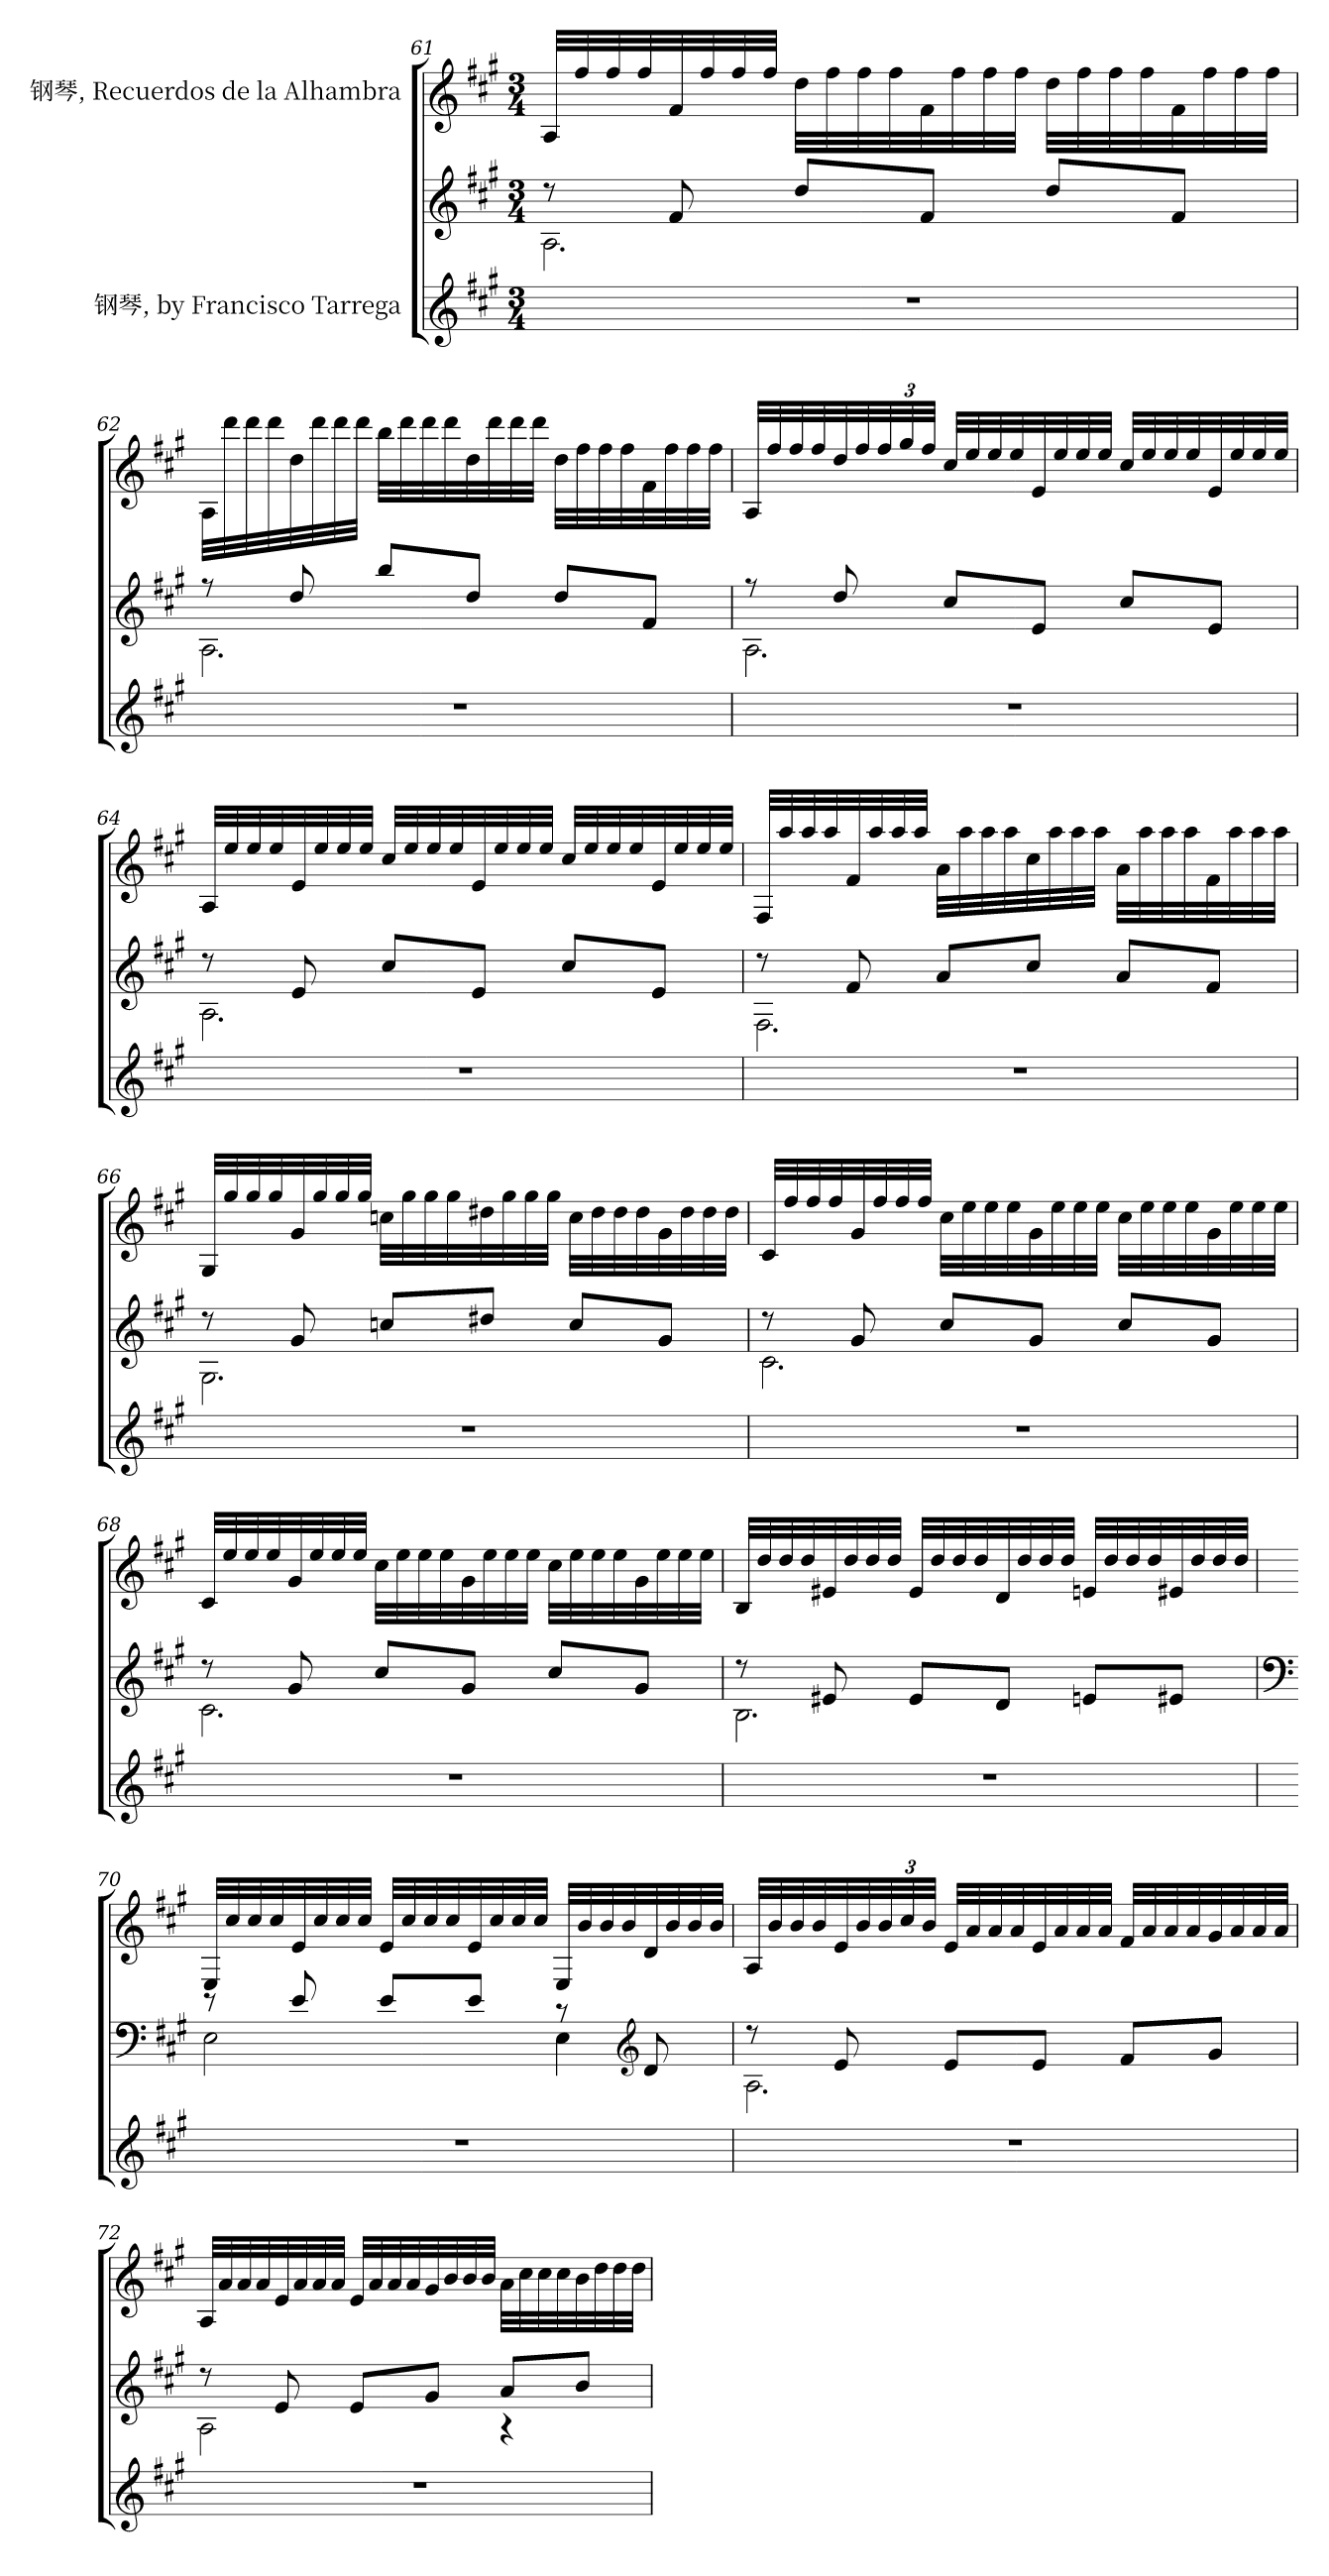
**kern	**kern	**kern
*part2	*part2	*part1
*staff3	*staff2	*staff1
*I"钢琴, by Francisco Tarrega	*	*I"钢琴, Recuerdos de la Alhambra
!!LO:PB:g=z
*clefG2	*clefG2	*clefG2
*k[f#c#g#]	*k[f#c#g#]	*k[f#c#g#]
*M3/4	*M3/4	*M3/4
=61	=61	=61
*	*^	*
2.r	8r	2.A\	32A/LLL
.	.	.	32ff#/
.	.	.	32ff#/
.	.	.	32ff#/
.	8f#/	.	32f#/
.	.	.	32ff#/
.	.	.	32ff#/
.	.	.	32ff#/JJJ
.	8dd/L	.	32dd\LLL
.	.	.	32ff#\
.	.	.	32ff#\
.	.	.	32ff#\
.	8f#/J	.	32f#\
.	.	.	32ff#\
.	.	.	32ff#\
.	.	.	32ff#\JJJ
.	8dd/L	.	32dd\LLL
.	.	.	32ff#\
.	.	.	32ff#\
.	.	.	32ff#\
.	8f#/J	.	32f#\
.	.	.	32ff#\
.	.	.	32ff#\
.	.	.	32ff#\JJJ
!!LO:LB:g=z
=62	=62	=62	=62
2.r	8r	2.A\	32A\LLL
.	.	.	32ddd\
.	.	.	32ddd\
.	.	.	32ddd\
.	8dd/	.	32dd\
.	.	.	32ddd\
.	.	.	32ddd\
.	.	.	32ddd\JJJ
.	8bb/L	.	32bb\LLL
.	.	.	32ddd\
.	.	.	32ddd\
.	.	.	32ddd\
.	8dd/J	.	32dd\
.	.	.	32ddd\
.	.	.	32ddd\
.	.	.	32ddd\JJJ
.	8dd/L	.	32dd\LLL
.	.	.	32ff#\
.	.	.	32ff#\
.	.	.	32ff#\
.	8f#/J	.	32f#\
.	.	.	32ff#\
.	.	.	32ff#\
.	.	.	32ff#\JJJ
!!LO:LB:g=z
=63	=63	=63	=63
2.r	8r	2.A\	32A/LLL
.	.	.	32ff#/
.	.	.	32ff#/
.	.	.	32ff#/
.	8dd/	.	32dd/
.	.	.	32ff#/
*	*	*	*Xbrackettup
.	.	.	48ff#/
.	.	.	48gg#/
.	.	.	48ff#/JJJ
.	8cc#/L	.	32cc#/LLL
.	.	.	32ee/
.	.	.	32ee/
.	.	.	32ee/
.	8e/J	.	32e/
.	.	.	32ee/
.	.	.	32ee/
.	.	.	32ee/JJJ
.	8cc#/L	.	32cc#/LLL
.	.	.	32ee/
.	.	.	32ee/
.	.	.	32ee/
.	8e/J	.	32e/
.	.	.	32ee/
.	.	.	32ee/
.	.	.	32ee/JJJ
!!LO:LB:g=z
=64	=64	=64	=64
2.r	8r	2.A\	32A/LLL
.	.	.	32ee/
.	.	.	32ee/
.	.	.	32ee/
.	8e/	.	32e/
.	.	.	32ee/
.	.	.	32ee/
.	.	.	32ee/JJJ
.	8cc#/L	.	32cc#/LLL
.	.	.	32ee/
.	.	.	32ee/
.	.	.	32ee/
.	8e/J	.	32e/
.	.	.	32ee/
.	.	.	32ee/
.	.	.	32ee/JJJ
.	8cc#/L	.	32cc#/LLL
.	.	.	32ee/
.	.	.	32ee/
.	.	.	32ee/
.	8e/J	.	32e/
.	.	.	32ee/
.	.	.	32ee/
.	.	.	32ee/JJJ
!!LO:PB:g=z
=65	=65	=65	=65
2.r	8r	2.F#\	32F#/LLL
.	.	.	32aa/
.	.	.	32aa/
.	.	.	32aa/
.	8f#/	.	32f#/
.	.	.	32aa/
.	.	.	32aa/
.	.	.	32aa/JJJ
.	8a/L	.	32a\LLL
.	.	.	32aa\
.	.	.	32aa\
.	.	.	32aa\
.	8cc#/J	.	32cc#\
.	.	.	32aa\
.	.	.	32aa\
.	.	.	32aa\JJJ
.	8a/L	.	32a\LLL
.	.	.	32aa\
.	.	.	32aa\
.	.	.	32aa\
.	8f#/J	.	32f#\
.	.	.	32aa\
.	.	.	32aa\
.	.	.	32aa\JJJ
!!LO:LB:g=z
=66	=66	=66	=66
2.r	8r	2.G#\	32G#/LLL
.	.	.	32gg#/
.	.	.	32gg#/
.	.	.	32gg#/
.	8g#/	.	32g#/
.	.	.	32gg#/
.	.	.	32gg#/
.	.	.	32gg#/JJJ
.	8ccn/L	.	32ccn\LLL
.	.	.	32gg#\
.	.	.	32gg#\
.	.	.	32gg#\
.	8dd#X/J	.	32dd#X\
.	.	.	32gg#\
.	.	.	32gg#\
.	.	.	32gg#\JJJ
.	8cc/L	.	32cc\LLL
.	.	.	32dd#\
.	.	.	32dd#\
.	.	.	32dd#\
.	8g#/J	.	32g#\
.	.	.	32dd#\
.	.	.	32dd#\
.	.	.	32dd#\JJJ
!!LO:LB:g=z
=67	=67	=67	=67
2.r	8r	2.c#\	32c#/LLL
.	.	.	32ff#/
.	.	.	32ff#/
.	.	.	32ff#/
.	8g#/	.	32g#/
.	.	.	32ff#/
.	.	.	32ff#/
.	.	.	32ff#/JJJ
.	8cc#/L	.	32cc#\LLL
.	.	.	32ee\
.	.	.	32ee\
.	.	.	32ee\
.	8g#/J	.	32g#\
.	.	.	32ee\
.	.	.	32ee\
.	.	.	32ee\JJJ
.	8cc#/L	.	32cc#\LLL
.	.	.	32ee\
.	.	.	32ee\
.	.	.	32ee\
.	8g#/J	.	32g#\
.	.	.	32ee\
.	.	.	32ee\
.	.	.	32ee\JJJ
!!LO:LB:g=z
=68	=68	=68	=68
2.r	8r	2.c#\	32c#/LLL
.	.	.	32ee/
.	.	.	32ee/
.	.	.	32ee/
.	8g#/	.	32g#/
.	.	.	32ee/
.	.	.	32ee/
.	.	.	32ee/JJJ
.	8cc#/L	.	32cc#\LLL
.	.	.	32ee\
.	.	.	32ee\
.	.	.	32ee\
.	8g#/J	.	32g#\
.	.	.	32ee\
.	.	.	32ee\
.	.	.	32ee\JJJ
.	8cc#/L	.	32cc#\LLL
.	.	.	32ee\
.	.	.	32ee\
.	.	.	32ee\
.	8g#/J	.	32g#\
.	.	.	32ee\
.	.	.	32ee\
.	.	.	32ee\JJJ
!!LO:PB:g=z
=69	=69	=69	=69
2.r	8r	2.B\	32B/LLL
.	.	.	32dd/
.	.	.	32dd/
.	.	.	32dd/
.	8e#X/	.	32e#X/
.	.	.	32dd/
.	.	.	32dd/
.	.	.	32dd/JJJ
.	8e#/L	.	32e#/LLL
.	.	.	32dd/
.	.	.	32dd/
.	.	.	32dd/
.	8d/J	.	32d/
.	.	.	32dd/
.	.	.	32dd/
.	.	.	32dd/JJJ
.	8en/L	.	32en/LLL
.	.	.	32dd/
.	.	.	32dd/
.	.	.	32dd/
.	8e#X/J	.	32e#X/
.	.	.	32dd/
.	.	.	32dd/
.	.	.	32dd/JJJ
!!LO:LB:g=z
=70	=70	=70	=70
*	*clefF4	*	*
2.r	8r	2E\	32E/LLL
.	.	.	32cc#/
.	.	.	32cc#/
.	.	.	32cc#/
.	8e/	.	32e/
.	.	.	32cc#/
.	.	.	32cc#/
.	.	.	32cc#/JJJ
.	8e/L	.	32e/LLL
.	.	.	32cc#/
.	.	.	32cc#/
.	.	.	32cc#/
.	8e/J	.	32e/
.	.	.	32cc#/
.	.	.	32cc#/
.	.	.	32cc#/JJJ
.	8r	4E\	32E/LLL
.	.	.	32b/
.	.	.	32b/
.	.	.	32b/
*	*clefG2	*	*
.	8d/	.	32d/
.	.	.	32b/
.	.	.	32b/
.	.	.	32b/JJJ
!!LO:LB:g=z
=71	=71	=71	=71
2.r	8r	2.A\	32A/LLL
.	.	.	32b/
.	.	.	32b/
.	.	.	32b/
.	8e/	.	32e/
.	.	.	32b/
.	.	.	48b/
.	.	.	48cc#/
.	.	.	48b/JJJ
.	8e/L	.	32e/LLL
.	.	.	32a/
.	.	.	32a/
.	.	.	32a/
.	8e/J	.	32e/
.	.	.	32a/
.	.	.	32a/
.	.	.	32a/JJJ
.	8f#/L	.	32f#/LLL
.	.	.	32a/
.	.	.	32a/
.	.	.	32a/
.	8g#/J	.	32g#/
.	.	.	32a/
.	.	.	32a/
.	.	.	32a/JJJ
!!LO:LB:g=z
=72	=72	=72	=72
2.r	8r	2A\	32A/LLL
.	.	.	32a/
.	.	.	32a/
.	.	.	32a/
.	8e/	.	32e/
.	.	.	32a/
.	.	.	32a/
.	.	.	32a/JJJ
.	8e/L	.	32e/LLL
.	.	.	32a/
.	.	.	32a/
.	.	.	32a/
.	8g#/J	.	32g#/
.	.	.	32b/
.	.	.	32b/
.	.	.	32b/JJJ
.	8a/L	4r	32a\LLL
.	.	.	32cc#\
.	.	.	32cc#\
.	.	.	32cc#\
.	8b/J	.	32b\
.	.	.	32dd\
.	.	.	32dd\
.	.	.	32dd\JJJ
*	*v	*v	*
=	=	=
*-	*-	*-
